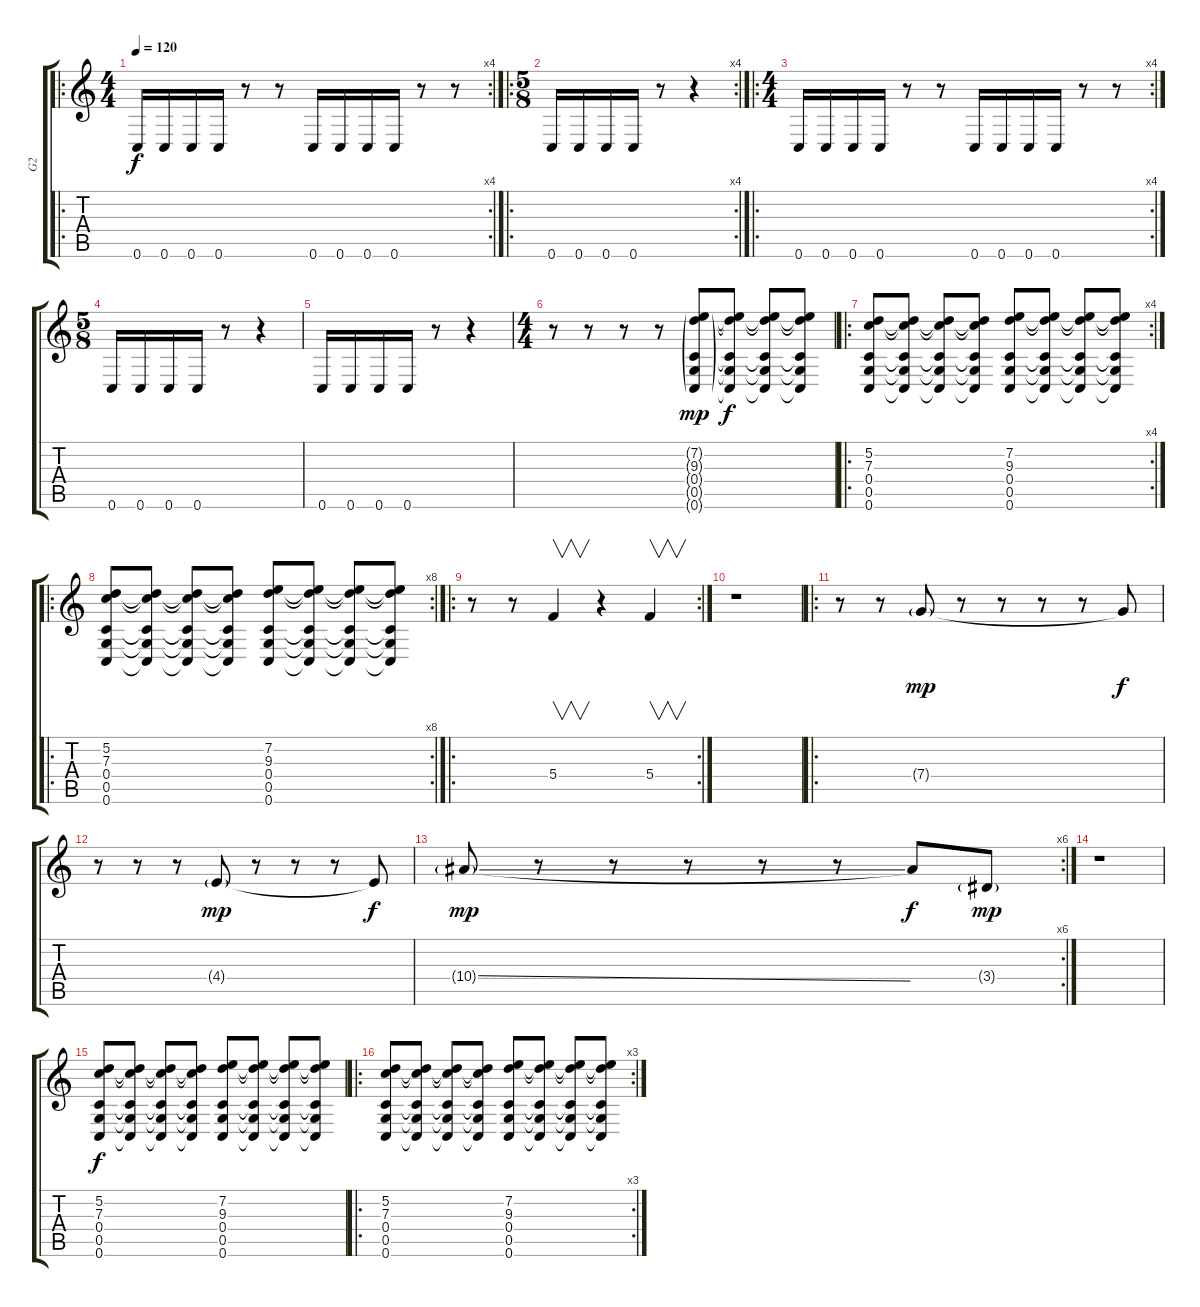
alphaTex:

\track ("G2" "G2") {instrument overdrivenguitar}
\staff {score tabs}
\tuning (D4 A3 F3 C3 G2 C2) {hide}
\ro
\rc 4
\ts (4 4)
\tempo 120
\clef g2
\ks c
0.6.16{dy f} 0.6.16 0.6.16 0.6.16 r.8 r.8 0.6.16 0.6.16 0.6.16 0.6.16 r.8 r.8 |
\ro
\rc 4
\ts (5 8)
0.6.16 0.6.16 0.6.16 0.6.16 r.8 r.4 |
\ro
\rc 4
\ts (4 4)
0.6.16 0.6.16 0.6.16 0.6.16 r.8 r.8 0.6.16 0.6.16 0.6.16 0.6.16 r.8 r.8 |
\ts (5 8)
0.6.16 0.6.16 0.6.16 0.6.16 r.8 r.4 |
0.6.16 0.6.16 0.6.16 0.6.16 r.8 r.4 |
\ts (4 4)
r.8 r.8 r.8 r.8 (7.2{g} 9.3{g} 0.4{g} 0.5{g} 0.6{g}).8{dy mp} (7.2{t} 9.3{t} 0.4{t} 0.5{t} 0.6{t}).8{dy f} (7.2{t} 9.3{t} 0.4{t} 0.5{t} 0.6{t}).8 (7.2{t} 9.3{t} 0.4{t} 0.5{t} 0.6{t}).8 |
\ro
\rc 4
(5.2 7.3 0.4 0.5 0.6).8 (5.2{t} 7.3{t} 0.4{t} 0.5{t} 0.6{t}).8 (5.2{t} 7.3{t} 0.4{t} 0.5{t} 0.6{t}).8 (5.2{t} 7.3{t} 0.4{t} 0.5{t} 0.6{t}).8 (7.2 9.3 0.4 0.5 0.6).8 (7.2{t} 9.3{t} 0.4{t} 0.5{t} 0.6{t}).8 (7.2{t} 9.3{t} 0.4{t} 0.5{t} 0.6{t}).8 (7.2{t} 9.3{t} 0.4{t} 0.5{t} 0.6{t}).8 |
\ro
\rc 8
(5.2 7.3 0.4 0.5 0.6).8 (5.2{t} 7.3{t} 0.4{t} 0.5{t} 0.6{t}).8 (5.2{t} 7.3{t} 0.4{t} 0.5{t} 0.6{t}).8 (5.2{t} 7.3{t} 0.4{t} 0.5{t} 0.6{t}).8 (7.2 9.3 0.4 0.5 0.6).8 (7.2{t} 9.3{t} 0.4{t} 0.5{t} 0.6{t}).8 (7.2{t} 9.3{t} 0.4{t} 0.5{t} 0.6{t}).8 (7.2{t} 9.3{t} 0.4{t} 0.5{t} 0.6{t}).8 |
\ro
\rc 2
r.8 r.8 5.4.4{v} r.4 5.4.4{v} |
r.1 |
\ro
r.8 r.8 7.4{g}.8{dy mp} r.8 r.8 r.8 r.8 7.4{t}.8{dy f} |
r.8 r.8 r.8 4.4{g}.8{dy mp} r.8 r.8 r.8 4.4{t}.8{dy f} |
\rc 6
10.4{ss g}.8{dy mp} r.8 r.8 r.8 r.8 r.8 10.4{t}.8{dy f} 3.4{g}.8{dy mp} |
r.1 |
(5.2 7.3 0.4 0.5 0.6).8{dy f} (5.2{t} 7.3{t} 0.4{t} 0.5{t} 0.6{t}).8 (5.2{t} 7.3{t} 0.4{t} 0.5{t} 0.6{t}).8 (5.2{t} 7.3{t} 0.4{t} 0.5{t} 0.6{t}).8 (7.2 9.3 0.4 0.5 0.6).8 (7.2{t} 9.3{t} 0.4{t} 0.5{t} 0.6{t}).8 (7.2{t} 9.3{t} 0.4{t} 0.5{t} 0.6{t}).8 (7.2{t} 9.3{t} 0.4{t} 0.5{t} 0.6{t}).8 |
\ro
\rc 3
(5.2 7.3 0.4 0.5 0.6).8 (5.2{t} 7.3{t} 0.4{t} 0.5{t} 0.6{t}).8 (5.2{t} 7.3{t} 0.4{t} 0.5{t} 0.6{t}).8 (5.2{t} 7.3{t} 0.4{t} 0.5{t} 0.6{t}).8 (7.2 9.3 0.4 0.5 0.6).8 (7.2{t} 9.3{t} 0.4{t} 0.5{t} 0.6{t}).8 (7.2{t} 9.3{t} 0.4{t} 0.5{t} 0.6{t}).8 (7.2{t} 9.3{t} 0.4{t} 0.5{t} 0.6{t}).8
